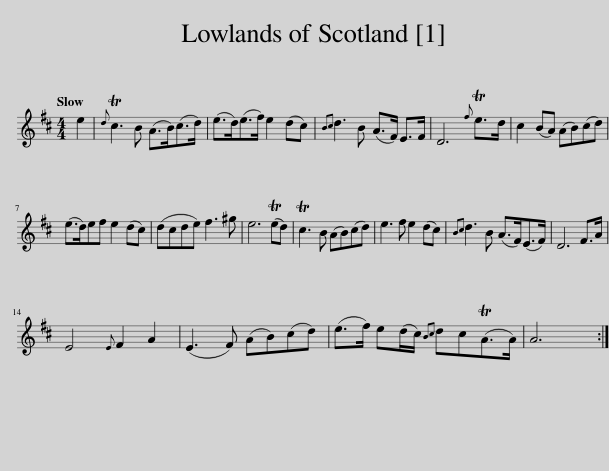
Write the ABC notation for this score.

X:1
L:1/8
Q:1/4=120
M:4/4
I:linebreak $
K:D
V:1 treble
V:1
 e2 |{d} Tc3 B (A>B)(c>d) | (e>d)(e>f) e2 (dc) |{Bc} d3 B (A>F) E>F | D6{f} Te>d | %5
 c2 (BA) (AB)(cd) |$ (e>d)ef e2 (dc) | (dcde) f3 ^g | e6 (Ted) | Tc3 B (AB)(cd) | %10
 e3 f e2 (dc) |{Bc} d3 B (A>F)(E>F) | D6 F>A |$ E4{E} F2 A2 | (E3 F) (AB)(cd) | %15
 (e>f) e(d/c/){Bc} dc(TA>A) | A6 :| %17
